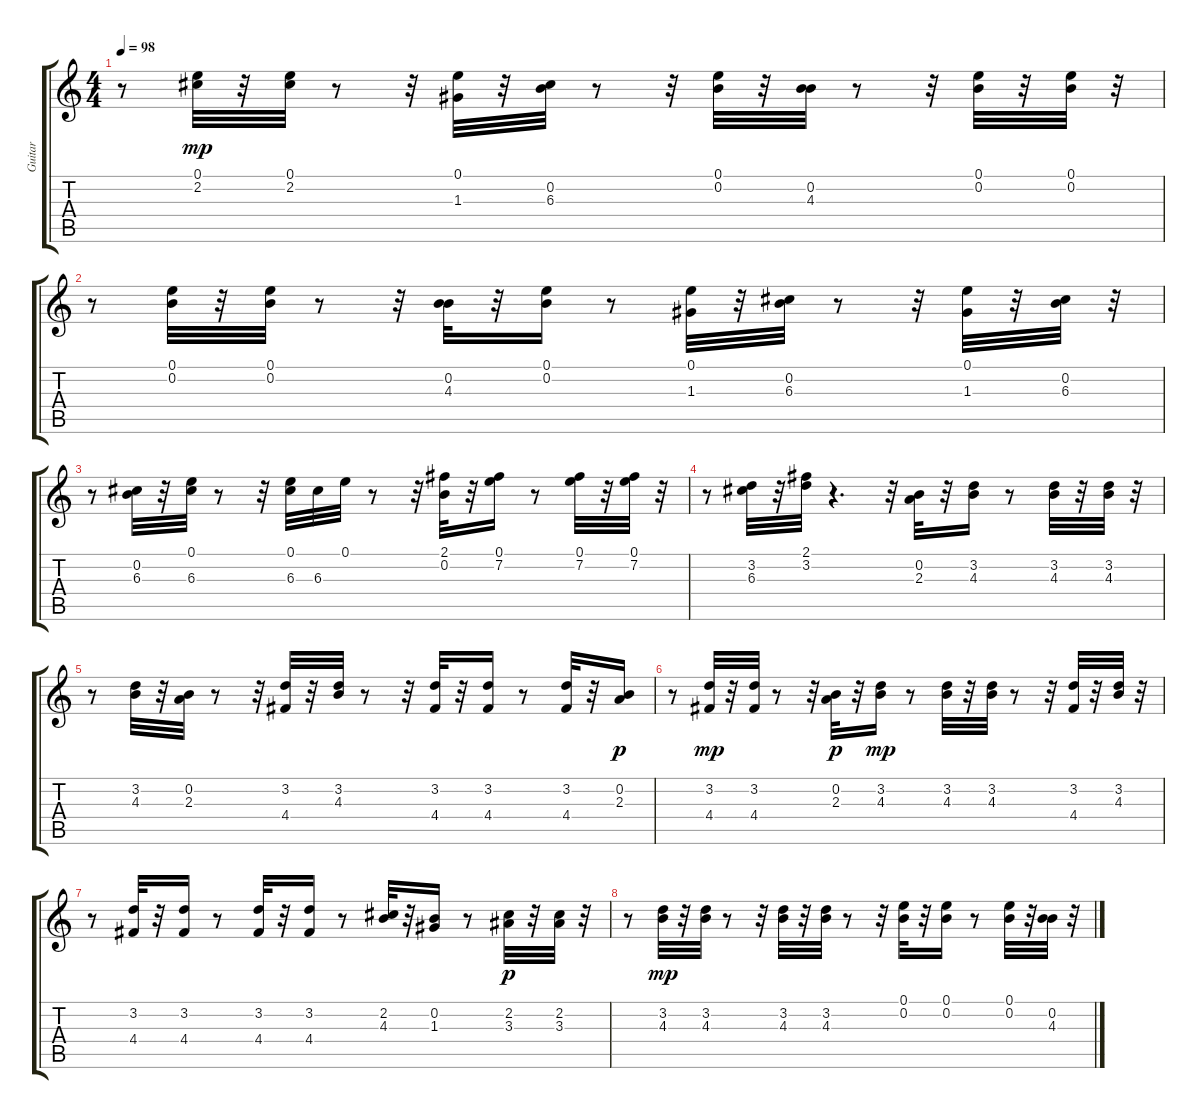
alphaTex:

\track ("Guitar" "Guitar") {instrument overdrivenguitar}
\staff {score tabs}
\tuning (E4 B3 G3 D3 A2 E2) {hide}
\ts (4 4)
\tempo 98
\clef g2
\ks c
r.8{dy mp} (0.1 2.2).32 r.32 (0.1 2.2).32 r.8 r.32 (0.1 1.3).32 r.32 (0.2 6.3).32 r.8 r.32 (0.1 0.2).32 r.32 (0.2 4.3).32 r.8 r.32 (0.1 0.2).32 r.32 (0.1 0.2).32 r.32 |
r.8 (0.1 0.2).32 r.32 (0.1 0.2).32 r.8 r.32 (0.2 4.3).32 r.32 (0.1 0.2).16 r.8 (0.1 1.3).32 r.32 (0.2 6.3).32 r.8 r.32 (0.1 1.3).32 r.32 (0.2 6.3).32 r.32 |
r.8 (0.2 6.3).32 r.32 (0.1 6.3).32 r.8 r.32 (0.1 6.3).32 6.3.32 0.1.32 r.8 r.32 (2.1 0.2).32 r.32 (0.1 7.2).16 r.8 (0.1 7.2).32 r.32 (0.1 7.2).32 r.32 |
r.8 (3.2 6.3).32 r.32 (2.1 3.2).32 r.4{d} r.32 (0.2 2.3).32 r.32 (3.2 4.3).16 r.8 (3.2 4.3).32 r.32 (3.2 4.3).32 r.32 |
r.8 (3.2 4.3).32 r.32 (0.2 2.3).32 r.8 r.32 (3.2 4.4).32 r.32 (3.2 4.3).32 r.8 r.32 (3.2 4.4).32 r.32 (3.2 4.4).16 r.8 (3.2 4.4).32 r.32 (0.2 2.3).16{dy p} |
r.8 (3.2 4.4).32{dy mp} r.32 (3.2 4.4).32 r.8 r.32 (0.2 2.3).32{dy p} r.32 (3.2 4.3).16{dy mp} r.8 (3.2 4.3).32 r.32 (3.2 4.3).32 r.8 r.32 (3.2 4.4).32 r.32 (3.2 4.3).32 r.32 |
r.8 (3.2 4.4).32 r.32 (3.2 4.4).16 r.8 (3.2 4.4).32 r.32 (3.2 4.4).16 r.8 (2.2 4.3).32 r.32 (0.2 1.3).16 r.8 (2.2 3.3).32{dy p} r.32 (2.2 3.3).32 r.32 |
r.8 (3.2 4.3).32{dy mp} r.32 (3.2 4.3).32 r.8 r.32 (3.2 4.3).32 r.32 (3.2 4.3).32 r.8 r.32 (0.1 0.2).32 r.32 (0.1 0.2).16 r.8 (0.1 0.2).32 r.32 (0.2 4.3).32 r.32
